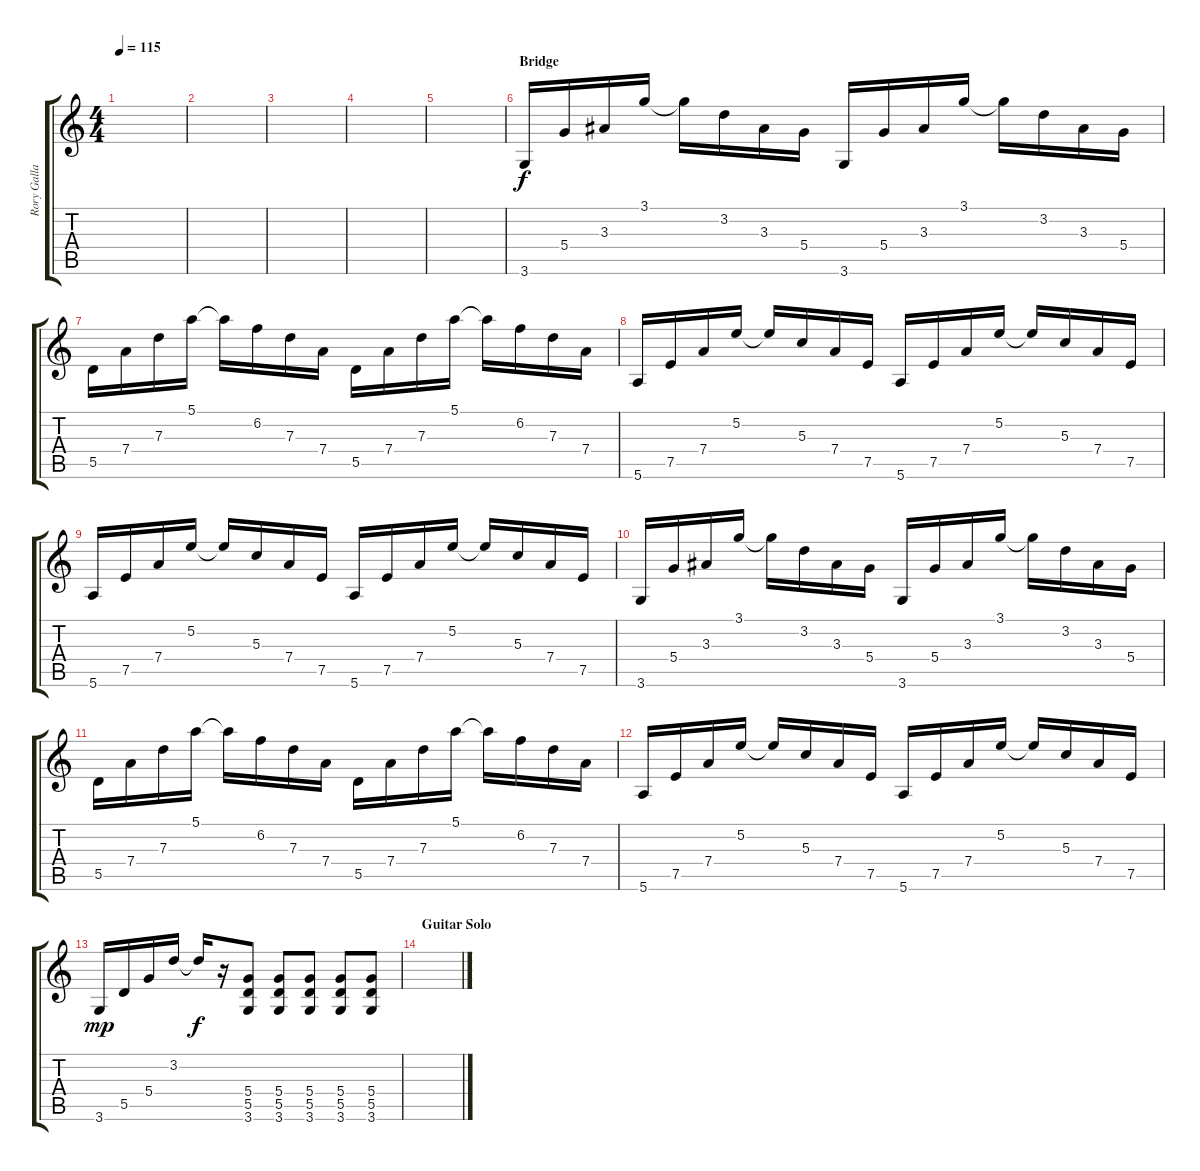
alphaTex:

\track ("Rory Gallagher Bridge" "Rory Galla") {instrument acousticguitarsteel}
\staff {score tabs}
\tuning (E4 B3 G3 D3 A2 E2) {hide}
\ts (4 4)
\tempo 115
\clef g2
\ks c
|
|
|
|
|
\section ("" "Bridge")
3.6.16 5.4.16 3.3.16 3.1.16 3.1{t}.16 3.2.16 3.3.16 5.4.16 3.6.16 5.4.16 3.3.16 3.1.16 3.1{t}.16 3.2.16 3.3.16 5.4.16 |
5.5.16 7.4.16 7.3.16 5.1.16 5.1{t}.16 6.2.16 7.3.16 7.4.16 5.5.16 7.4.16 7.3.16 5.1.16 5.1{t}.16 6.2.16 7.3.16 7.4.16 |
5.6.16 7.5.16 7.4.16 5.2.16 5.2{t}.16 5.3.16 7.4.16 7.5.16 5.6.16 7.5.16 7.4.16 5.2.16 5.2{t}.16 5.3.16 7.4.16 7.5.16 |
5.6.16 7.5.16 7.4.16 5.2.16 5.2{t}.16 5.3.16 7.4.16 7.5.16 5.6.16 7.5.16 7.4.16 5.2.16 5.2{t}.16 5.3.16 7.4.16 7.5.16 |
3.6.16 5.4.16 3.3.16 3.1.16 3.1{t}.16 3.2.16 3.3.16 5.4.16 3.6.16 5.4.16 3.3.16 3.1.16 3.1{t}.16 3.2.16 3.3.16 5.4.16 |
5.5.16 7.4.16 7.3.16 5.1.16 5.1{t}.16 6.2.16 7.3.16 7.4.16 5.5.16 7.4.16 7.3.16 5.1.16 5.1{t}.16 6.2.16 7.3.16 7.4.16 |
5.6.16 7.5.16 7.4.16 5.2.16 5.2{t}.16 5.3.16 7.4.16 7.5.16 5.6.16 7.5.16 7.4.16 5.2.16 5.2{t}.16 5.3.16 7.4.16 7.5.16 |
3.6.16{dy mp} 5.5.16 5.4.16 3.2.16 3.2{t}.16{dy f} r.16 (5.4 5.5 3.6).8 (5.4 5.5 3.6).8 (5.4 5.5 3.6).8 (5.4 5.5 3.6).8 (5.4 5.5 3.6).8 |
\section ("" "Guitar Solo")
